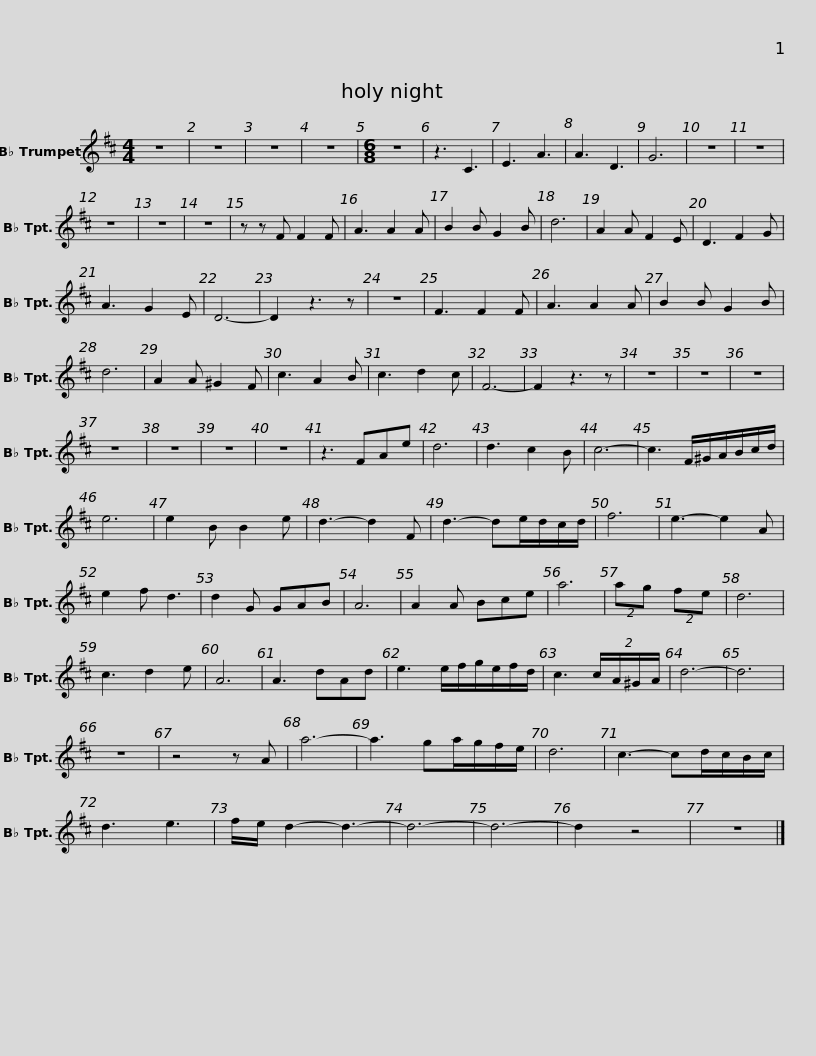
X:1
L:1/8
M:4/4
I:linebreak $
K:none
V:1 treble transpose=-2
V:1
[K:D] z8 | z8 | z8 | z8 |[M:6/8] z6 | %5
 z3 C3 | E3 A3 | A3 D3 | G6 | z6 | %10
 z6 | z6 | z6 | z6 | z z F F2 F |$ %15
 A3 A2 A | B2 B G2 B | d6 | A2 A F2 E | D3 F2 G | %20
 A3 G2 E | D6- | D2 z3 z | z6 | F3 F2 F | %25
 A3 A2 A | B2 B G2 B |$ d6 | A2 A ^G2 F | c3 A2 B | %30
 c3 d2 c | F6- | F2 z3 z | z6 | z6 | %35
 z6 | z6 | z6 | z6 | z6 | %40
 z3 FAe | d6 |$ d3 c2 B | c6- | c3 F/^G/A/B/c/d/ | %45
 e6 | e2 B B2 e | d3- d2 F | d3- de/d/c/d/ | f6 | %50
 e3- e2 A | e2 f d3 |$ d2 G GAB | A6 | A2 A Bce | %55
 a6 | (2:3:2ag (2:3:2fe | d6 | c3 d2 e | A6 | %60
 A3 dAd | e3 e/f/g/e/f/d/ |$ c3 (2:3:4c/A/^G/A/ | d6- | d6 | %65
 z6 | z4 z A | a6- | a3 ga/g/f/e/ | d6 | %70
 c3- cd/c/B/c/ | d3 e3 | f/e/ d2- d3- | d6- |$ d6- | %75
 d2 z4 | z6 |] %77
